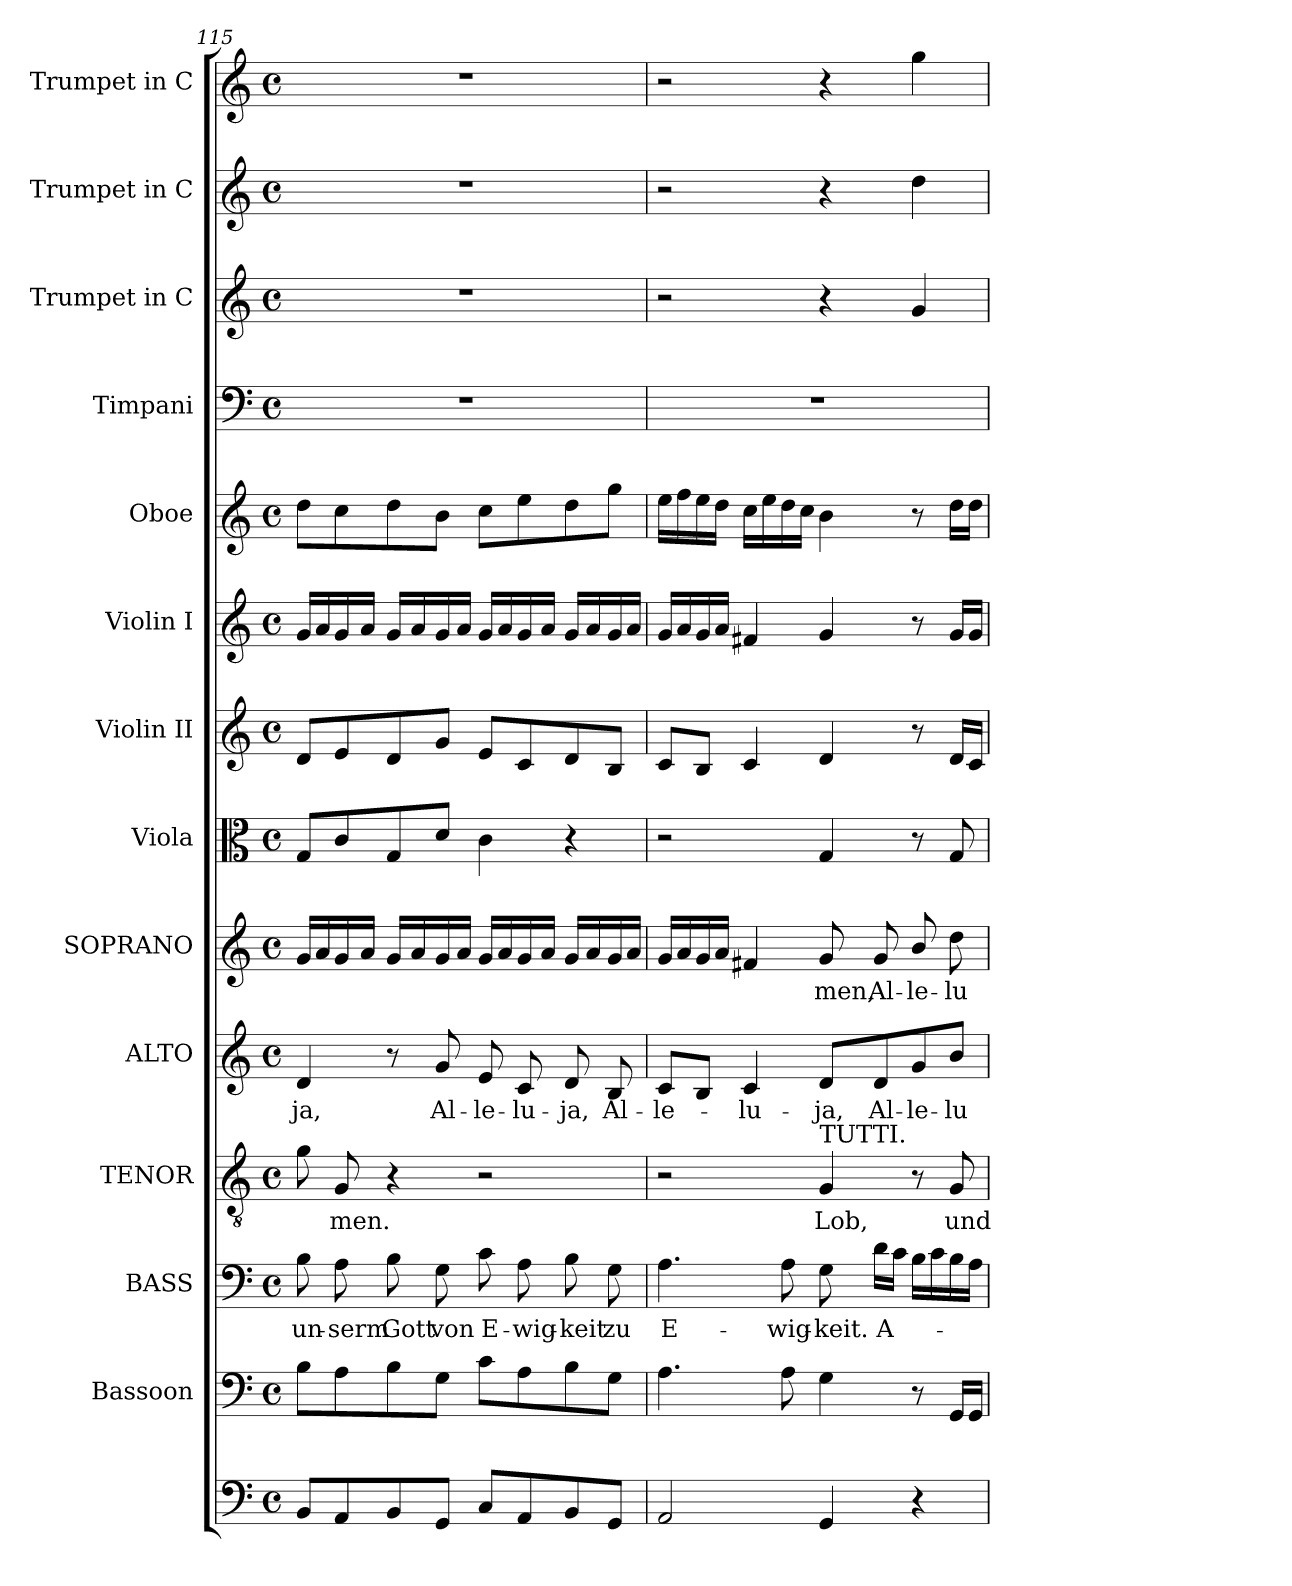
**kern	**kern	**kern	**text	**kern	**text	**kern	**text	**kern	**text	**kern	**kern	**kern	**kern	**kern	**kern	**kern	**kern
*part14	*part13	*part12	*part12	*part11	*part11	*part10	*part10	*part9	*part9	*part8	*part7	*part6	*part5	*part4	*part3	*part2	*part1
*staff14	*staff13	*staff12	*staff12	*staff11	*staff11	*staff10	*staff10	*staff9	*staff9	*staff8	*staff7	*staff6	*staff5	*staff4	*staff3	*staff2	*staff1
*	*I"Bassoon	*I"BASS	*	*I"TENOR	*	*I"ALTO	*	*I"SOPRANO	*	*I"Viola	*I"Violin II	*I"Violin I	*I"Oboe	*I"Timpani	*I"Trumpet in C	*I"Trumpet in C	*I"Trumpet in C
*	*	*	*	*	*	*I'Alto	*	*I'Soprano	*	*I'Viola	*I'Violin II	*I'Violin I	*I'Oboe	*I'Timp.	*	*	*
*clefF4	*clefF4	*clefF4	*	*clefGv2	*	*clefG2	*	*clefG2	*	*clefC3	*clefG2	*clefG2	*clefG2	*clefF4	*clefG2	*clefG2	*clefG2
*	*	*	*	*ITrd7c12	*	*	*	*	*	*	*	*	*	*	*	*	*
*k[]	*k[]	*k[]	*	*k[]	*	*k[]	*	*k[]	*	*k[]	*k[]	*k[]	*k[]	*k[]	*k[]	*k[]	*k[]
*C:	*C:	*C:	*	*C:	*	*C:	*	*C:	*	*C:	*C:	*C:	*C:	*C:	*C:	*C:	*C:
*M4/4	*M4/4	*M4/4	*	*M4/4	*	*M4/4	*	*M4/4	*	*M4/4	*M4/4	*M4/4	*M4/4	*M4/4	*M4/4	*M4/4	*M4/4
*met(c)	*met(c)	*met(c)	*	*met(c)	*	*met(c)	*	*met(c)	*	*met(c)	*met(c)	*met(c)	*met(c)	*met(c)	*met(c)	*met(c)	*met(c)
=115	=115	=115	=115	=115	=115	=115	=115	=115	=115	=115	=115	=115	=115	=115	=115	=115	=115
!	!	!	!LO:LY:b:color=#000000	!	!	!	!	!	!	!	!	!	!	!	!	!	!
!	!	!	!	!	!	!	!LO:LY:b:color=#000000	!	!	!	!	!	!	!	!	!	!
8BBi/L	8Bi\L	8Bi\	un-	8Gi\	.	4di/	-ja,	16gi/LL	.	8Gi/L	8di/L	16gi/LL	8ddi\L	1r	1r	1r	1r
.	.	.	.	.	.	.	.	16ai/	.	.	.	16ai/	.	.	.	.	.
!	!	!	!LO:LY:b:color=#000000	!	!	!	!	!	!	!	!	!	!	!	!	!	!
!	!	!	!	!	!LO:LY:b:color=#000000	!	!	!	!	!	!	!	!	!	!	!	!
8AAi/	8Ai\	8Ai\	-serm	8GGi/	-men.	.	.	16gi/	.	8ci/	8ei/	16gi/	8cci\	.	.	.	.
.	.	.	.	.	.	.	.	16ai/JJ	.	.	.	16ai/JJ	.	.	.	.	.
!	!	!	!LO:LY:b:color=#000000	!	!	!	!	!	!	!	!	!	!	!	!	!	!
8BBi/	8Bi\	8Bi\	Gott	4r	.	8r	.	16gi/LL	.	8Gi/	8di/	16gi/LL	8ddi\	.	.	.	.
.	.	.	.	.	.	.	.	16ai/	.	.	.	16ai/	.	.	.	.	.
!	!	!	!LO:LY:b:color=#000000	!	!	!	!	!	!	!	!	!	!	!	!	!	!
!	!	!	!	!	!	!	!LO:LY:b:color=#000000	!	!	!	!	!	!	!	!	!	!
8GGi/J	8Gi\J	8Gi\	von	.	.	8gi/	Al-	16gi/	.	8di/J	8gi/J	16gi/	8bi\J	.	.	.	.
.	.	.	.	.	.	.	.	16ai/JJ	.	.	.	16ai/JJ	.	.	.	.	.
!	!	!	!LO:LY:b:color=#000000	!	!	!	!	!	!	!	!	!	!	!	!	!	!
!	!	!	!	!	!	!	!LO:LY:b:color=#000000	!	!	!	!	!	!	!	!	!	!
8Ci/L	8ci\L	8ci\	E-	2r	.	8ei/	-le-	16gi/LL	.	4ci\	8ei/L	16gi/LL	8cci\L	.	.	.	.
.	.	.	.	.	.	.	.	16ai/	.	.	.	16ai/	.	.	.	.	.
!	!	!	!LO:LY:b:color=#000000	!	!	!	!	!	!	!	!	!	!	!	!	!	!
!	!	!	!	!	!	!	!LO:LY:b:color=#000000	!	!	!	!	!	!	!	!	!	!
8AAi/	8Ai\	8Ai\	-wig-	.	.	8ci/	-lu-	16gi/	.	.	8ci/	16gi/	8eei\	.	.	.	.
.	.	.	.	.	.	.	.	16ai/JJ	.	.	.	16ai/JJ	.	.	.	.	.
!	!	!	!LO:LY:b:color=#000000	!	!	!	!	!	!	!	!	!	!	!	!	!	!
!	!	!	!	!	!	!	!LO:LY:b:color=#000000	!	!	!	!	!	!	!	!	!	!
8BBi/	8Bi\	8Bi\	-keit	.	.	8di/	-ja,	16gi/LL	.	4r	8di/	16gi/LL	8ddi\	.	.	.	.
.	.	.	.	.	.	.	.	16ai/	.	.	.	16ai/	.	.	.	.	.
!	!	!	!LO:LY:b:color=#000000	!	!	!	!	!	!	!	!	!	!	!	!	!	!
!	!	!	!	!	!	!	!LO:LY:b:color=#000000	!	!	!	!	!	!	!	!	!	!
8GGi/J	8Gi\J	8Gi\	zu	.	.	8Bi/	Al-	16gi/	.	.	8Bi/J	16gi/	8ggi\J	.	.	.	.
.	.	.	.	.	.	.	.	16ai/JJ	.	.	.	16ai/JJ	.	.	.	.	.
=116	=116	=116	=116	=116	=116	=116	=116	=116	=116	=116	=116	=116	=116	=116	=116	=116	=116
!	!	!	!LO:LY:b:color=#000000	!	!	!	!	!	!	!	!	!	!	!	!	!	!
!	!	!	!	!	!	!	!LO:LY:b:color=#000000	!	!	!	!	!	!	!	!	!	!
2AAi/	4.Ai\	4.Ai\	E-	2r	.	8ci/L	-le-	16gi/LL	.	2r	8ci/L	16gi/LL	16eei\LL	1r	2r	2r	2r
.	.	.	.	.	.	.	.	16ai/	.	.	.	16ai/	16ffi\	.	.	.	.
.	.	.	.	.	.	8Bi/J	.	16gi/	.	.	8Bi/J	16gi/	16eei\	.	.	.	.
.	.	.	.	.	.	.	.	16ai/JJ	.	.	.	16ai/JJ	16ddi\JJ	.	.	.	.
!	!	!	!	!	!	!	!LO:LY:b:color=#000000	!	!	!	!	!	!	!	!	!	!
.	.	.	.	.	.	4ci/	-lu-	4f#Xi/	.	.	4ci/	4f#Xi/	16cci\LL	.	.	.	.
.	.	.	.	.	.	.	.	.	.	.	.	.	16eei\	.	.	.	.
!	!	!	!LO:LY:b:color=#000000	!	!	!	!	!	!	!	!	!	!	!	!	!	!
.	8Ai\	8Ai\	-wig-	.	.	.	.	.	.	.	.	.	16ddi\	.	.	.	.
.	.	.	.	.	.	.	.	.	.	.	.	.	16cci\JJ	.	.	.	.
!	!	!	!LO:LY:b:color=#000000	!	!	!	!	!	!	!	!	!	!	!	!	!	!
!	!	!	!	!	!LO:LY:b:color=#000000	!	!	!	!	!	!	!	!	!	!	!	!
!	!	!	!	!	!	!	!LO:LY:b:color=#000000	!	!	!	!	!	!	!	!	!	!
!	!	!	!	!LO:TX:a:t=TUTTI.	!	!	!	!	!	!	!	!	!	!	!	!	!
!	!	!	!	!	!	!	!	!	!LO:LY:b:color=#000000	!	!	!	!	!	!	!	!
4GGi/	4Gi\	8Gi\	-keit.	4GGi/	Lob,	8di/L	-ja,	8gi/	-men,	4Gi/	4di/	4gi/	4bi\	.	4r	4r	4r
!	!	!	!LO:LY:b:color=#000000	!	!	!	!	!	!	!	!	!	!	!	!	!	!
!	!	!	!	!	!	!	!LO:LY:b:color=#000000	!	!	!	!	!	!	!	!	!	!
!	!	!	!	!	!	!	!	!	!LO:LY:b:color=#000000	!	!	!	!	!	!	!	!
.	.	16di\LL	A-	.	.	8di/	Al-	8gi/	Al-	.	.	.	.	.	.	.	.
.	.	16ci\JJ	.	.	.	.	.	.	.	.	.	.	.	.	.	.	.
!	!	!	!	!	!	!	!LO:LY:b:color=#000000	!	!	!	!	!	!	!	!	!	!
!	!	!	!	!	!	!	!	!	!LO:LY:b:color=#000000	!	!	!	!	!	!	!	!
4r	8r	16Bi\LL	.	8r	.	8gi/	-le-	8bi/	-le-	8r	8r	8r	8r	.	4gi/	4ddi\	4ggi\
.	.	16ci\	.	.	.	.	.	.	.	.	.	.	.	.	.	.	.
!	!	!	!	!	!LO:LY:b:color=#000000	!	!	!	!	!	!	!	!	!	!	!	!
!	!	!	!	!	!	!	!LO:LY:b:color=#000000	!	!	!	!	!	!	!	!	!	!
!	!	!	!	!	!	!	!	!	!LO:LY:b:color=#000000	!	!	!	!	!	!	!	!
.	16GGi/LL	16Bi\	.	8GGi/	und	8bi/J	-lu-	8ddi\	-lu-	8Gi/	16di/LL	16gi/LL	16ddi\LL	.	.	.	.
.	16GGi/JJ	16Ai\JJ	.	.	.	.	.	.	.	.	16ci/JJ	16gi/JJ	16ddi\JJ	.	.	.	.
=	=	=	=	=	=	=	=	=	=	=	=	=	=	=	=	=	=
*-	*-	*-	*-	*-	*-	*-	*-	*-	*-	*-	*-	*-	*-	*-	*-	*-	*-
